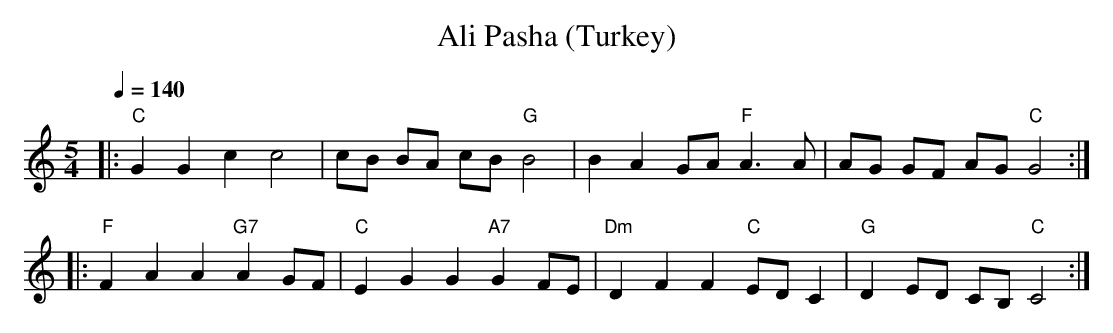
X:1
T:Ali Pasha (Turkey)
M:5/4
L:1/4
Q:1/4=140
K:C
|: "C" G G c c2 | c/2B/2 B/2A/2 c/2B/2 "G" B2 |
B A G/2A/2 "F" A3/2 A/2 | A/2G/2 G/2F/2 A/2G/2 "C" G2 :| !
|: "F" F A A "G7" A G/2F/2 | "C" E G G "A7" G F/2E/2 |
"Dm" D F F "C" E/2D/2 C | "G" D E/2D/2 C/2B,/2 "C" C2  :|
